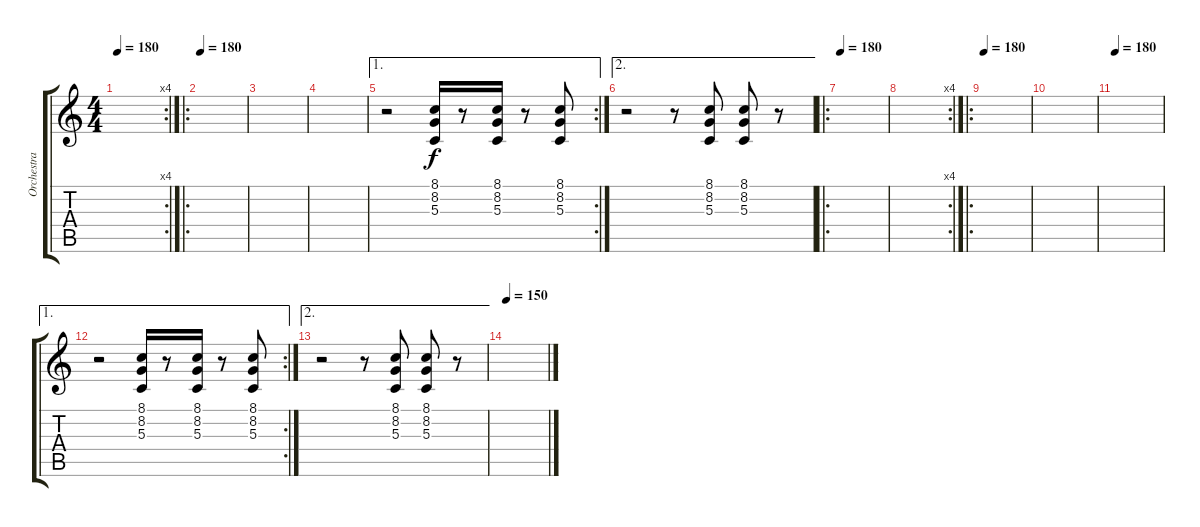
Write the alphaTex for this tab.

\track ("Orchestra" "Orchestra") {instrument orchestrahit}
\staff {score tabs}
\tuning (E4 B3 G3 D3 A2 E2) {hide}
\rc 4
\ts (4 4)
\tempo 180
\clef g2
\ks c
|
\ro
\tempo 180
|
|
|
\ae 1
\rc 2
r.2 (8.1 8.2 5.3).16 r.8 (8.1 8.2 5.3).16 r.8 (8.1 8.2 5.3).8 |
\ae 2
r.2 r.8 (8.1 8.2 5.3).8 (8.1 8.2 5.3).8 r.8 |
\ro
\tempo 180
|
\rc 4
|
\ro
\tempo 180
|
|
\tempo 180
|
\ae 1
\rc 2
r.2 (8.1 8.2 5.3).16 r.8 (8.1 8.2 5.3).16 r.8 (8.1 8.2 5.3).8 |
\ae 2
r.2 r.8 (8.1 8.2 5.3).8 (8.1 8.2 5.3).8 r.8 |
\tempo 150
